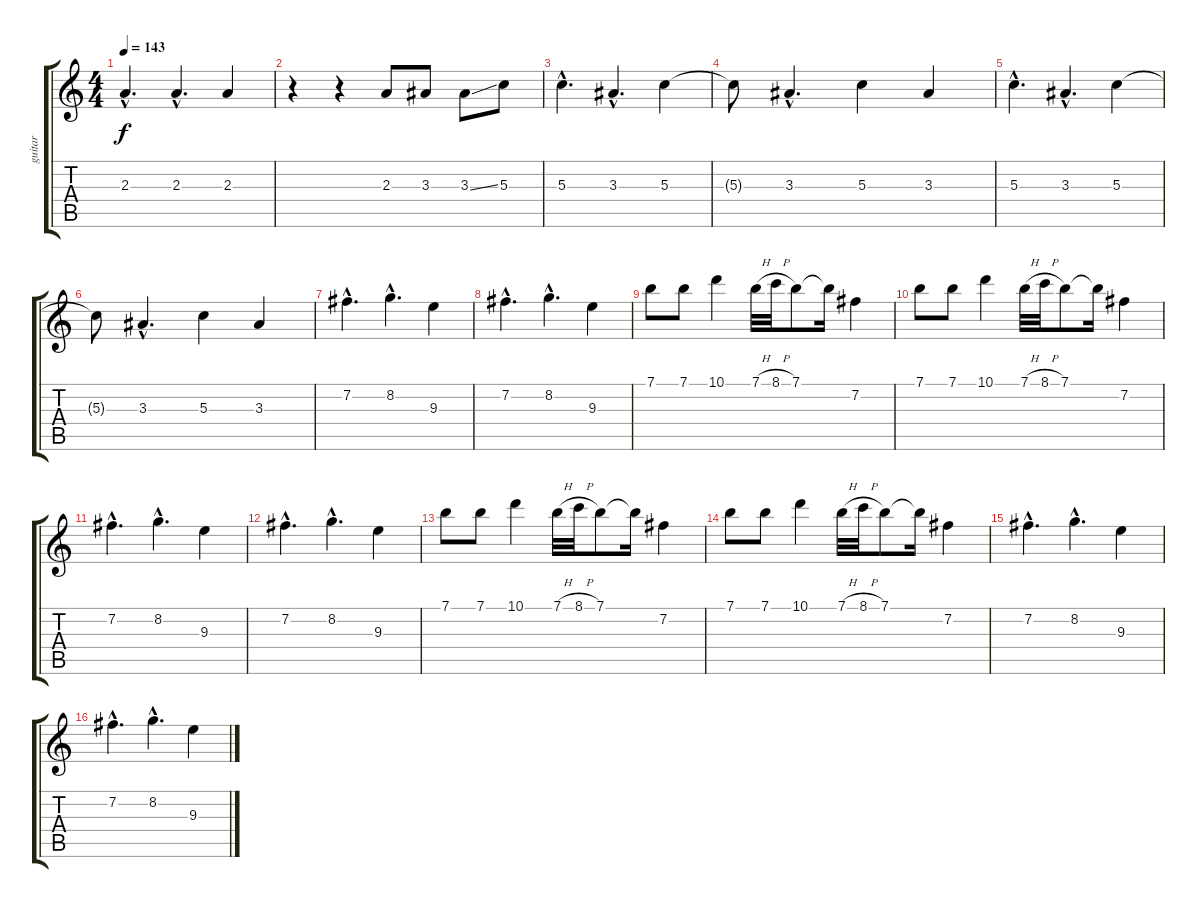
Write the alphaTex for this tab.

\track ("guitar" "guitar") {instrument acousticguitarnylon}
\staff {score tabs}
\tuning (E4 B3 G3 D3 A2 E2) {hide}
\ts (4 4)
\tempo 143
\clef g2
\ks c
2.3{hac}.4{d dy f} 2.3{hac}.4{d} 2.3.4 |
r.4 r.4 2.3.8 3.3.8 3.3{ss}.8 5.3.8 |
5.3{hac}.4{d} 3.3{hac}.4{d} 5.3.4 |
5.3{t}.8 3.3{hac}.4{d} 5.3.4 3.3.4 |
5.3{hac}.4{d} 3.3{hac}.4{d} 5.3.4 |
5.3{t}.8 3.3{hac}.4{d} 5.3.4 3.3.4 |
7.2{hac}.4{d instrument distortionguitar} 8.2{hac}.4{d} 9.3.4 |
7.2{hac}.4{d} 8.2{hac}.4{d} 9.3.4 |
7.1.8 7.1.8 10.1.4 7.1{h}.32 8.1{h}.32 7.1.8 7.1{t}.16 7.2.4 |
7.1.8 7.1.8 10.1.4 7.1{h}.32 8.1{h}.32 7.1.8 7.1{t}.16 7.2.4 |
7.2{hac}.4{d instrument distortionguitar} 8.2{hac}.4{d} 9.3.4 |
7.2{hac}.4{d} 8.2{hac}.4{d} 9.3.4 |
7.1.8 7.1.8 10.1.4 7.1{h}.32 8.1{h}.32 7.1.8 7.1{t}.16 7.2.4 |
7.1.8 7.1.8 10.1.4 7.1{h}.32 8.1{h}.32 7.1.8 7.1{t}.16 7.2.4 |
7.2{hac}.4{d} 8.2{hac}.4{d} 9.3.4 |
7.2{hac}.4{d} 8.2{hac}.4{d} 9.3.4
